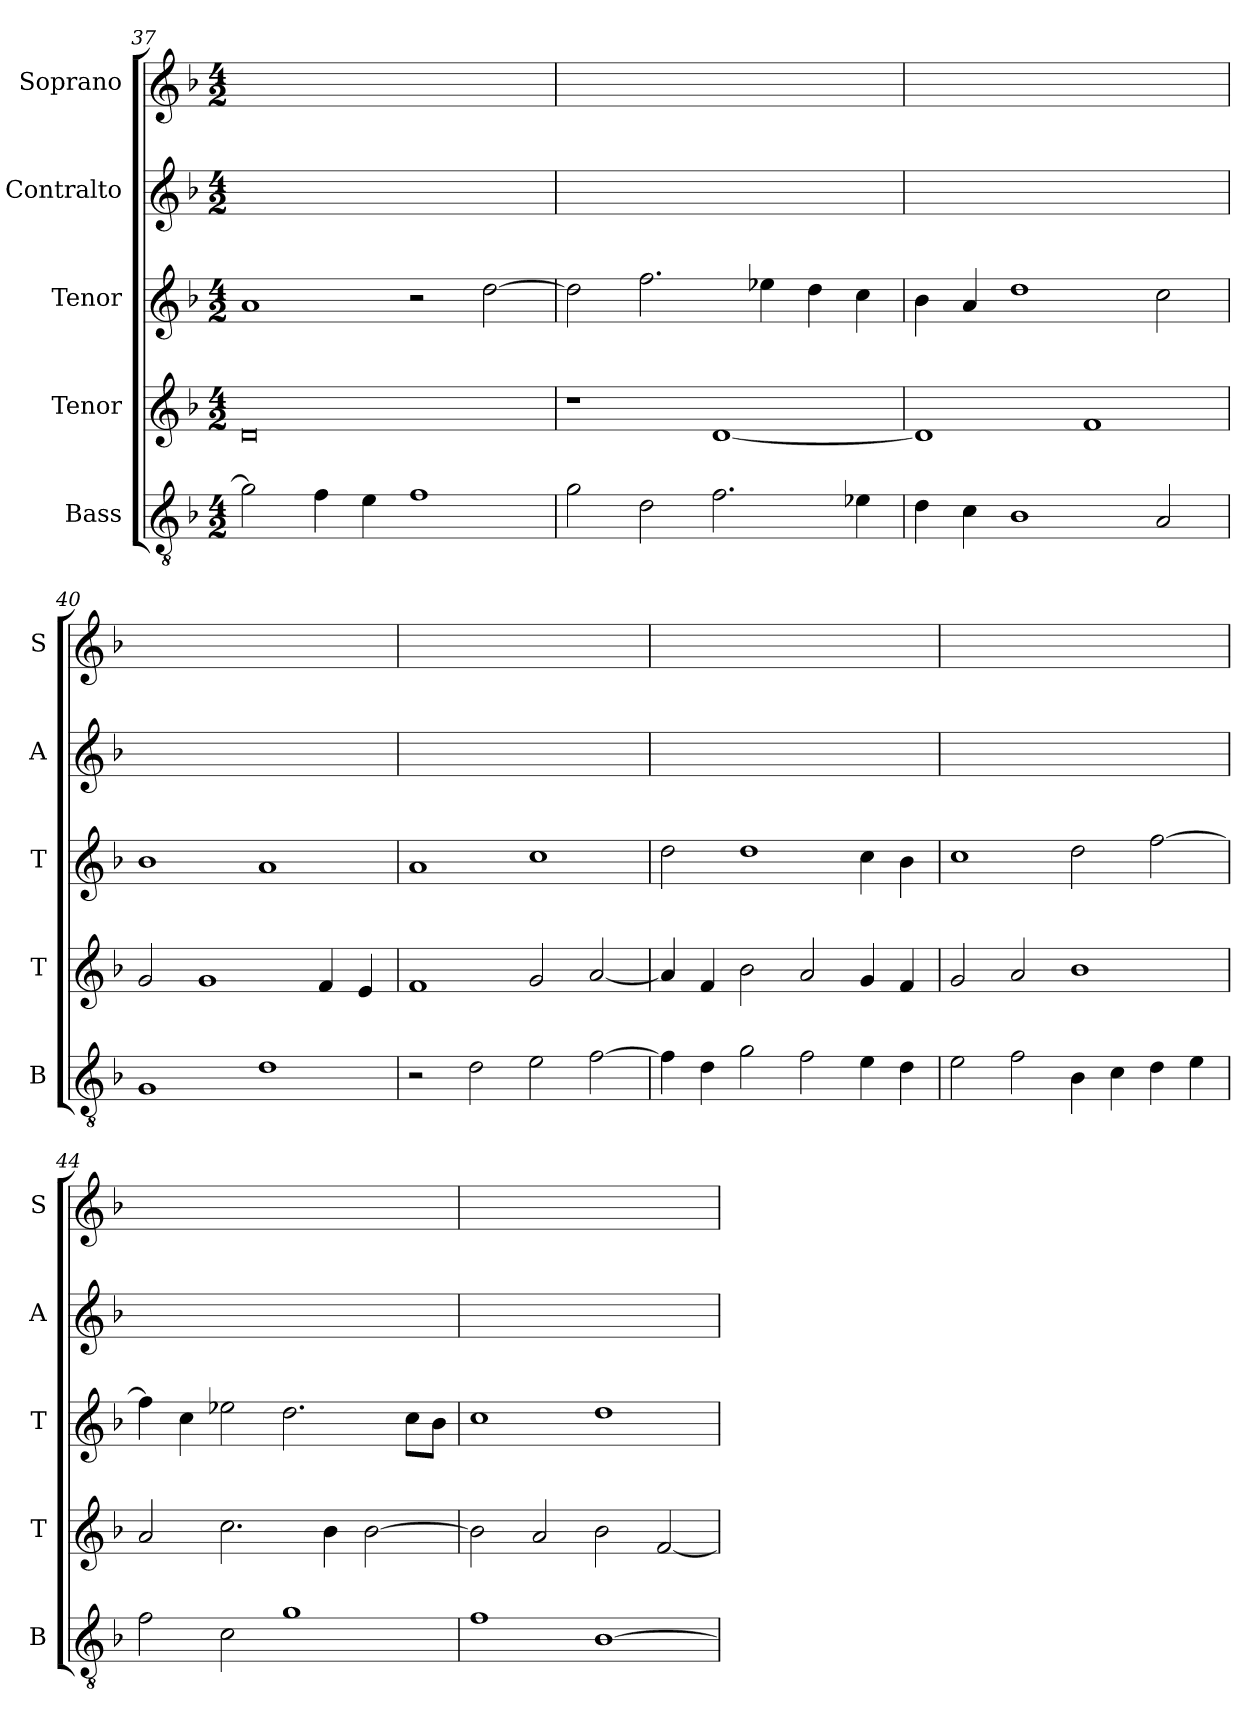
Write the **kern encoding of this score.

**kern	**kern	**kern	**kern	**kern
*part5	*part4	*part3	*part2	*part1
*staff5	*staff4	*staff3	*staff2	*staff1
*I"Bass	*I"Tenor	*I"Tenor	*I"Contralto	*I"Soprano
*I'B	*I'T	*I'T	*I'A	*I'S
*clefGv2	*clefG2	*clefG2	*clefG2	*clefG2
*k[b-]	*k[b-]	*k[b-]	*k[b-]	*k[b-]
*G:dor	*G:dor	*G:dor	*G:dor	*G:dor
*M4/2	*M4/2	*M4/2	*M4/2	*M4/2
=37	=37	=37	=37	=37
2g]	0d	1a	0ryy	0ryy
4f	.	.	.	.
4e	.	.	.	.
1f	.	2r	.	.
.	.	[2dd	.	.
=38	=38	=38	=38	=38
2g	1r	2dd]	0ryy	0ryy
2d	.	2.ff	.	.
2.f	[1d	.	.	.
.	.	4ee-X	.	.
.	.	4dd	.	.
4e-X	.	4cc	.	.
=39	=39	=39	=39	=39
4d	1d]	4b-	0ryy	0ryy
4c	.	4a	.	.
1B-	.	1dd	.	.
.	1f	.	.	.
2A	.	2cc	.	.
=40	=40	=40	=40	=40
1G	2g	1b-	0ryy	0ryy
.	1g	.	.	.
1d	.	1a	.	.
.	4f	.	.	.
.	4e	.	.	.
=41	=41	=41	=41	=41
2r	1f	1a	0ryy	0ryy
2d	.	.	.	.
2e	2g	1cc	.	.
[2f	[2a	.	.	.
=42	=42	=42	=42	=42
4f]	4a]	2dd	0ryy	0ryy
4d	4f	.	.	.
2g	2b-	1dd	.	.
2f	2a	.	.	.
4e	4g	4cc	.	.
4d	4f	4b-	.	.
=43	=43	=43	=43	=43
2e	2g	1cc	0ryy	0ryy
2f	2a	.	.	.
4B-	1b-	2dd	.	.
4c	.	.	.	.
4d	.	[2ff	.	.
4e	.	.	.	.
=44	=44	=44	=44	=44
2f	2a	4ff]	0ryy	0ryy
.	.	4cc	.	.
2c	2.cc	2ee-X	.	.
1g	.	2.dd	.	.
.	4b-	.	.	.
.	[2b-	.	.	.
.	.	8cc\L	.	.
.	.	8b-\J	.	.
=45	=45	=45	=45	=45
1f	2b-]	1cc	0ryy	0ryy
.	2a	.	.	.
[1B-	2b-	1dd	.	.
.	[2f	.	.	.
=	=	=	=	=
*-	*-	*-	*-	*-
